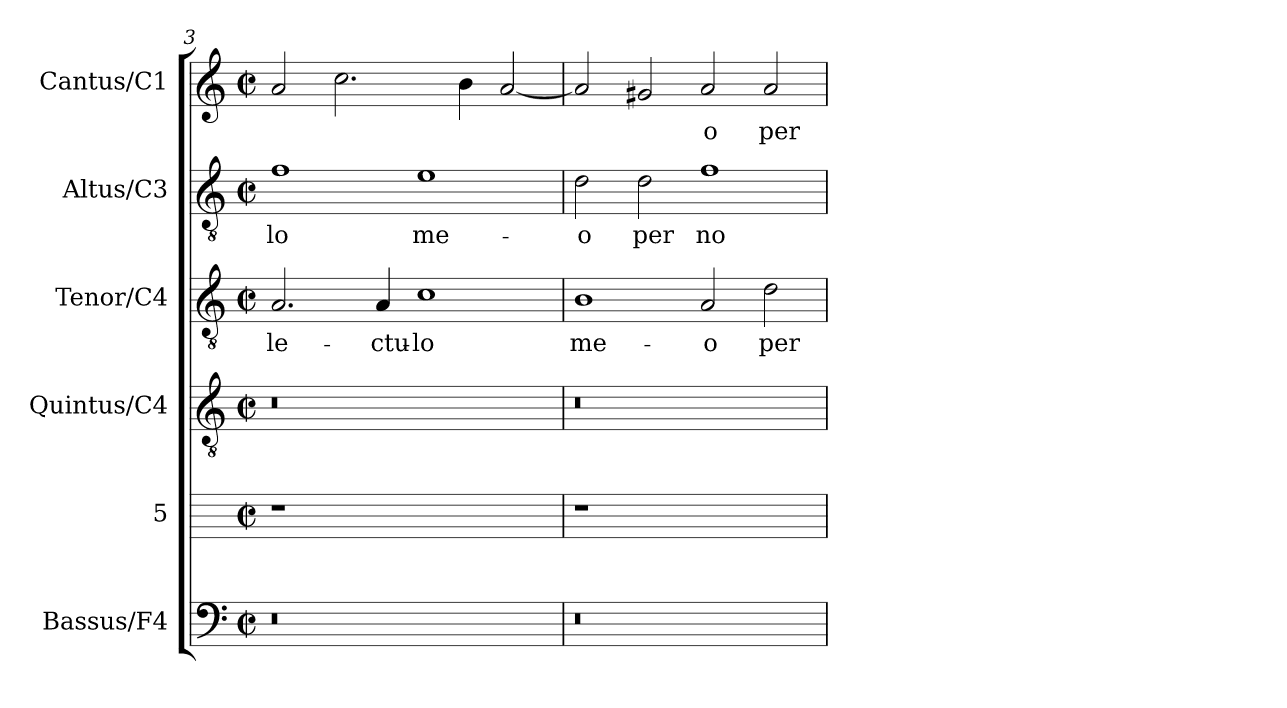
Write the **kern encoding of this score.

**kern	**kern	**kern	**kern	**text	**kern	**text	**kern	**text
*part6	*part5	*part4	*part3	*part3	*part2	*part2	*part1	*part1
*staff6	*staff5	*staff4	*staff3	*staff3	*staff2	*staff2	*staff1	*staff1
*I"Bassus/F4	*I"5	*I"Quintus/C4	*I"Tenor/C4	*	*I"Altus/C3	*	*I"Cantus/C1	*
*I'B	*	*	*I'T	*	*I'A	*	*I'C	*
*clefF4	*	*clefGv2	*clefGv2	*	*clefGv2	*	*clefG2	*
*k[]	*k[]	*k[]	*k[]	*	*k[]	*	*k[]	*
*C:	*C:	*C:	*C:	*	*C:	*	*C:	*
*M2/2	*M2/2	*M2/2	*M2/2	*	*M2/2	*	*M2/2	*
*met(c|)	*met(c|)	*met(c|)	*met(c|)	*	*met(c|)	*	*met(c|)	*
=3	=3	=3	=3	=3	=3	=3	=3	=3
!	!	!	!	!LO:LY:b:cj	!	!LO:LY:b:cj	!	!LO:LY:b:cj
0r	1r	0r	2.A/	le-	1f	-lo	2a/	--
!	!	!	!	!	!	!	!	!LO:LY:b:cj
.	.	.	.	.	.	.	2.cc\	--
!	!	!	!	!LO:LY:b:cj	!	!	!	!
.	.	.	4A/	-ctu-	.	.	.	.
!	!	!	!	!LO:LY:b:cj	!	!LO:LY:b:cj	!	!
.	1ryy	.	1c	-lo	1e	me-	.	.
!	!	!	!	!	!	!	!	!LO:LY:b:cj
.	.	.	.	.	.	.	4b\	--
!	!	!	!	!	!	!	!	!LO:LY:b:cj
.	.	.	.	.	.	.	[<2a/	--
=4	=4	=4	=4	=4	=4	=4	=4	=4
!	!	!	!	!LO:LY:b:cj	!	!LO:LY:b:cj	!	!LO:LY:b:cj
0r	1r	0r	1B	me-	2d\	-o	2a/]	--
!	!	!	!	!	!	!LO:LY:b:cj	!	!LO:LY:b:cj
.	.	.	.	.	2d\	per	2g#X/	--
!	!	!	!	!LO:LY:b:cj	!	!LO:LY:b:cj	!	!LO:LY:b:cj
.	1ryy	.	2A/	-o	1f	no-	2a/	-o
!	!	!	!	!LO:LY:b:cj	!	!	!	!LO:LY:b:cj
.	.	.	2d\	per	.	.	2a/	per
=	=	=	=	=	=	=	=	=
*-	*-	*-	*-	*-	*-	*-	*-	*-
